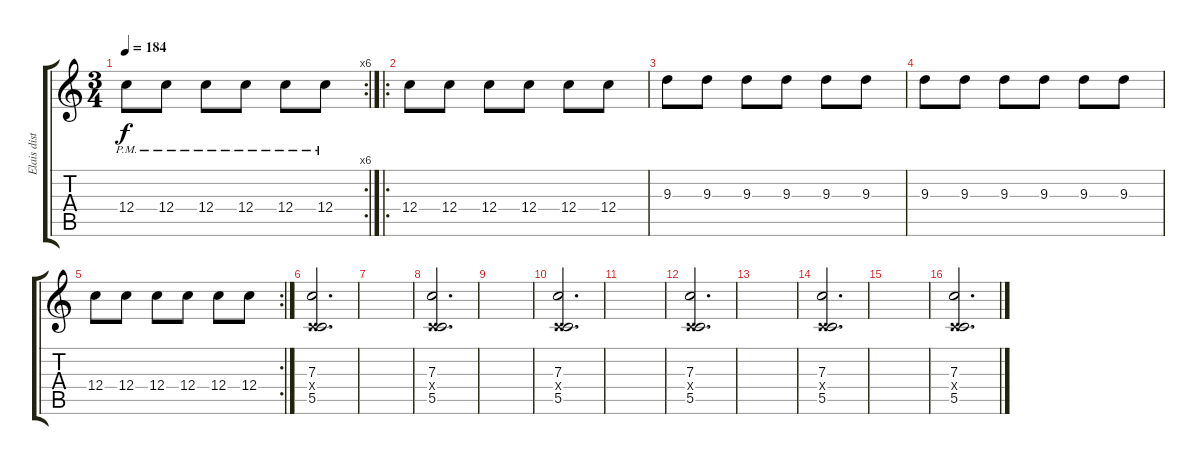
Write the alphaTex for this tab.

\track ("Elais dist." "Elais dist") {instrument overdrivenguitar}
\staff {score tabs}
\tuning (D4 A3 F3 C3 G2 C2) {hide}
\rc 6
\ts (3 4)
\tempo 184
\clef g2
\ks c
12.4{pm}.8{dy f} 12.4{pm}.8 12.4{pm}.8 12.4{pm}.8 12.4{pm}.8 12.4{pm}.8 |
\ro
12.4.8 12.4.8 12.4.8 12.4.8 12.4.8 12.4.8 |
9.3.8 9.3.8 9.3.8 9.3.8 9.3.8 9.3.8 |
9.3.8 9.3.8 9.3.8 9.3.8 9.3.8 9.3.8 |
\rc 2
12.4.8 12.4.8 12.4.8 12.4.8 12.4.8 12.4.8 |
(7.3 0.4{x} 5.5).2{d} |
|
(7.3 0.4{x} 5.5).2{d} |
|
(7.3 0.4{x} 5.5).2{d} |
|
(7.3 0.4{x} 5.5).2{d} |
|
(7.3 0.4{x} 5.5).2{d} |
|
(7.3 0.4{x} 5.5).2{d}
